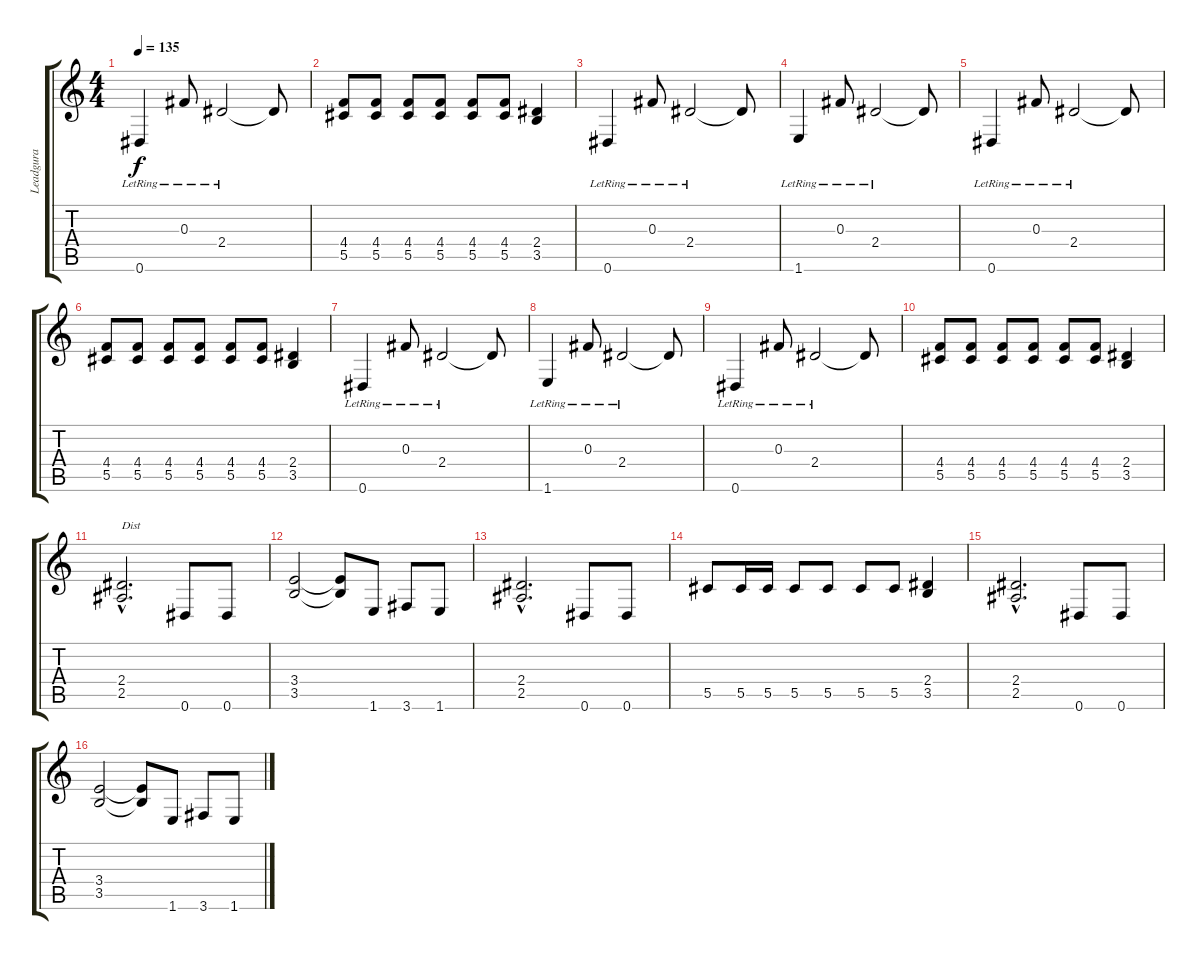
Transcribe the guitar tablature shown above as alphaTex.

\track ("Leadgura" "Leadgura") {instrument distortionguitar}
\staff {score tabs}
\tuning (Eb4 Bb3 Gb3 Db3 Ab2 Eb2) {hide}
\ts (4 4)
\tempo 135
\clef g2
\ks c
0.6{lr}.4{dy f} 0.3{lr}.8 2.4{lr}.2 2.4{t}.8 |
(4.4 5.5).8 (4.4 5.5).8 (4.4 5.5).8 (4.4 5.5).8 (4.4 5.5).8 (4.4 5.5).8 (2.4 3.5).4 |
0.6{lr}.4 0.3{lr}.8 2.4{lr}.2 2.4{t}.8 |
1.6{lr}.4 0.3{lr}.8 2.4{lr}.2 2.4{t}.8 |
0.6{lr}.4 0.3{lr}.8 2.4{lr}.2 2.4{t}.8 |
(4.4 5.5).8 (4.4 5.5).8 (4.4 5.5).8 (4.4 5.5).8 (4.4 5.5).8 (4.4 5.5).8 (2.4 3.5).4 |
0.6{lr}.4 0.3{lr}.8 2.4{lr}.2 2.4{t}.8 |
1.6{lr}.4 0.3{lr}.8 2.4{lr}.2 2.4{t}.8 |
0.6{lr}.4 0.3{lr}.8 2.4{lr}.2 2.4{t}.8 |
(4.4 5.5).8 (4.4 5.5).8 (4.4 5.5).8 (4.4 5.5).8 (4.4 5.5).8 (4.4 5.5).8 (2.4 3.5).4 |
(2.4{hac} 2.5{hac}).2{d txt "Dist" volume 8 balance 13 instrument distortionguitar} 0.6.8 0.6.8 |
(3.4 3.5).2 (3.4{t} 3.5{t}).8 1.6.8 3.6.8 1.6.8 |
(2.4{hac} 2.5{hac}).2{d} 0.6.8 0.6.8 |
5.5.8 5.5.16 5.5.16 5.5.8 5.5.8 5.5.8 5.5.8 (2.4 3.5).4 |
(2.4{hac} 2.5{hac}).2{d} 0.6.8 0.6.8 |
(3.4 3.5).2 (3.4{t} 3.5{t}).8 1.6.8 3.6.8 1.6.8
